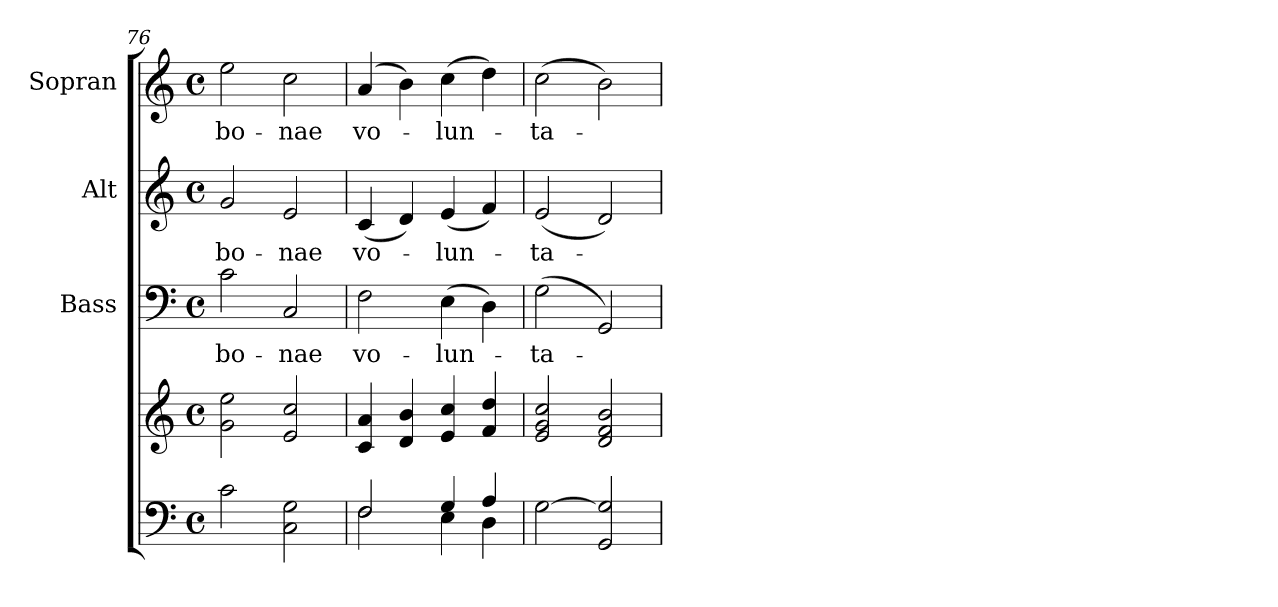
**kern	**kern	**kern	**text	**kern	**text	**kern	**text
*part4	*part4	*part3	*part3	*part2	*part2	*part1	*part1
*staff5	*staff4	*staff3	*staff3	*staff2	*staff2	*staff1	*staff1
*	*	*I"Bass	*	*I"Alt	*	*I"Sopran	*
*	*	*I'B.	*	*I'A	*	*I'S	*
*clefF4	*clefG2	*clefF4	*	*clefG2	*	*clefG2	*
*k[]	*k[]	*k[]	*	*k[]	*	*k[]	*
*C:	*C:	*C:	*	*C:	*	*C:	*
*M4/4	*M4/4	*M4/4	*	*M4/4	*	*M4/4	*
*met(c)	*met(c)	*met(c)	*	*met(c)	*	*met(c)	*
=76	=76	=76	=76	=76	=76	=76	=76
!	!	!	!LO:LY:b	!	!LO:LY:b	!	!LO:LY:b
2c\	2g\ 2ee\	2c\	bo-	2g/	bo-	2ee\	bo-
!	!	!	!LO:LY:b	!	!LO:LY:b	!	!LO:LY:b
2C\ 2G\	2e/ 2cc/	2C/	-nae	2e/	-nae	2cc\	-nae
=77	=77	=77	=77	=77	=77	=77	=77
*^	*	*	*	*	*	*	*
!	!	!	!	!LO:LY:b	!	!LO:LY:b	!	!LO:LY:b
2F/	2F\	4c/ 4a/	2F\	vo-	(<4c/	vo-	(4a/	vo-
.	.	4d/ 4b/	.	.	4d/)	.	4b\)	.
!	!	!	!	!LO:LY:b	!	!LO:LY:b	!	!LO:LY:b
4G/	4E\	4e/ 4cc/	(>4E\	-lun-	(<4e/	-lun-	(>4cc\	-lun-
4A/	4D\	4f/ 4dd/	4D\)	.	4f/)	.	4dd\)	.
!!LO:PB:g=z
=78	=78	=78	=78	=78	=78	=78	=78	=78
!	!	!	!	!LO:LY:b	!	!LO:LY:b	!	!LO:LY:b
*v	*v	*	*	*	*	*	*	*
[2G\	2e/ 2g/ 2cc/	(>2G\	-ta-	(<2e/	-ta-	(>2cc\	-ta-
2GG/ 2G/]	2d/ 2f/ 2b/	2GG/)	.	2d/)	.	2b\)	.
=	=	=	=	=	=	=	=
*-	*-	*-	*-	*-	*-	*-	*-
